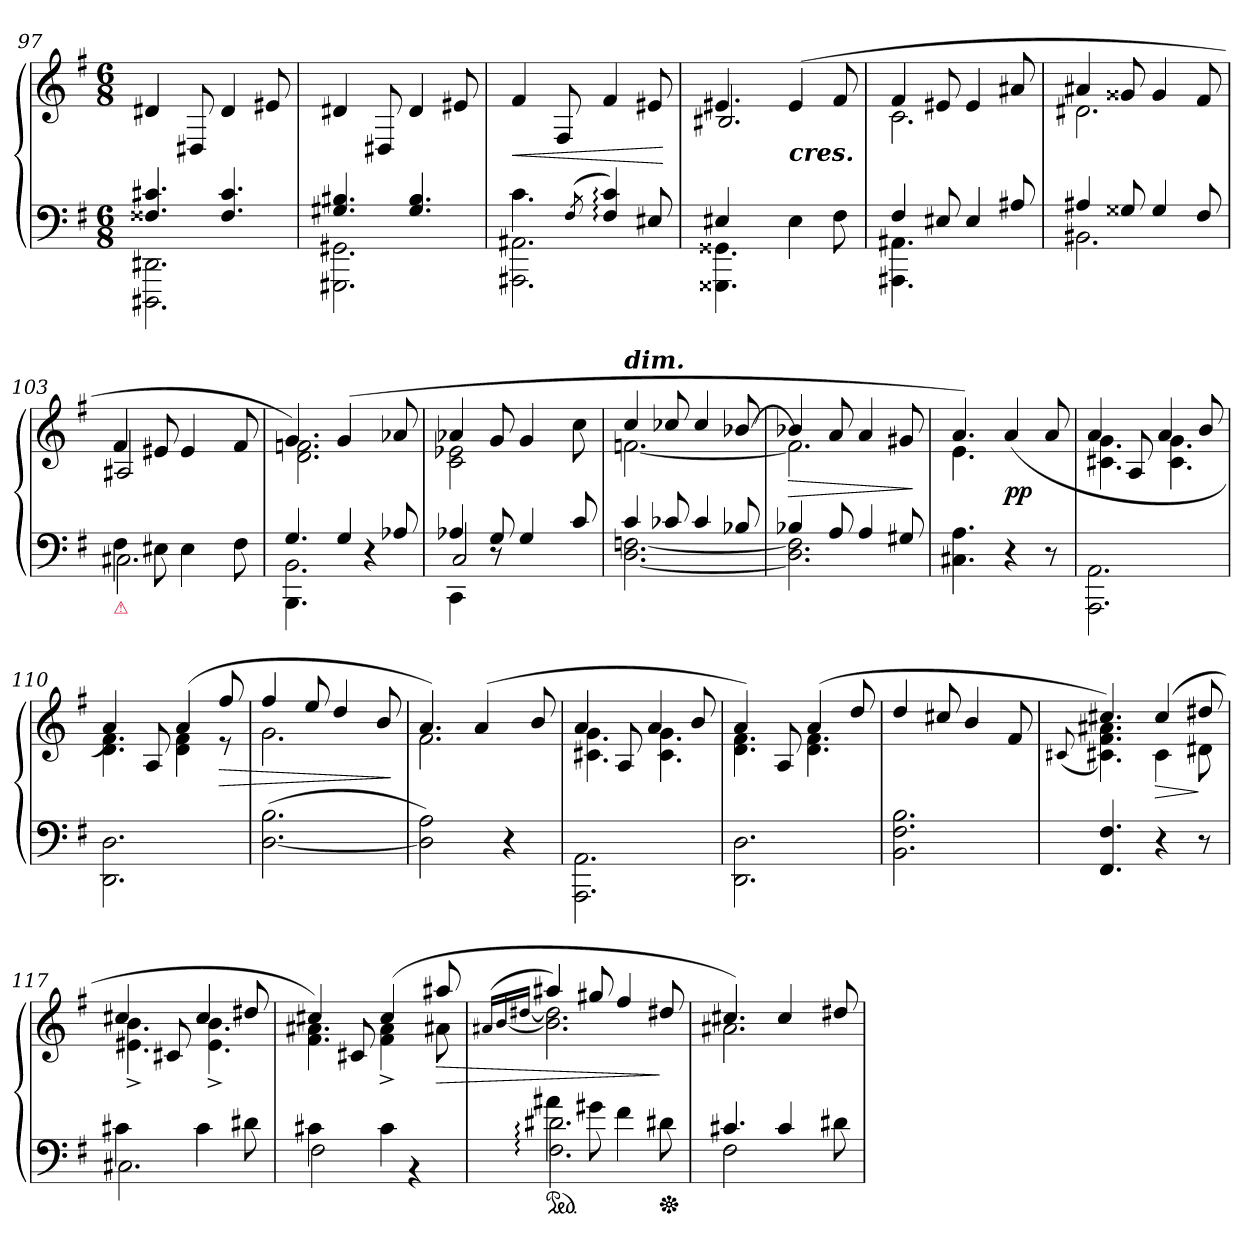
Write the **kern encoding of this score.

**kern	**kern	**dynam
*part1	*part1	*part1
*staff2	*staff1	*staff1/2
*clefF4	*clefG2	*
*k[f#]	*k[f#]	*
*G:	*G:	*
*M6/8	*M6/8	*
=97	=97	=97
*^	*	*
4.F##X 4.c#X	2.DDD#X 2.DD#X	4d#X	.
.	.	8D#X/	.
4.F## 4.c#	.	4d#	.
.	.	8e#X	.
=98	=98	=98	=98
4.G#X 4.B#X	2.GGG#X 2.GG#X	4d#X	.
.	.	8D#X/	.
4.G# 4.B#	.	4d#	.
.	.	8e#X	.
=99	=99	=99	=99
4.c\	2.AAA#X 2.AA#X	4f#	<
.	.	8F#/	.
(<8qF#	.	.	.
4F#: 4c:)	.	4f#:	.
8E#X	.	8e#X	.
*v	*v	*	*
.	.	[
=100	=100	=100
*^	*	*
!	!LO:N:vis=4.	!	!
*	*	*^	*
4E#X	2.GGG##X\ 2.GG##X\	4.e#X	2.B#X/	.
8ryy	.	.	.	.
!	!	!LO:TX:c:Bi:t=cres.	!	!
4E#\	.	(>4e#	.	.
8F#\	.	8f#	.	.
=101	=101	=101	=101	=101
!	!LO:N:vis=4.	!	!	!
4F#	2.AAA#X\ 2.AA#X\	4f#	2.c	.
8E#X	.	8e#X	.	.
4E#/	.	4e#	.	.
8A#X/	.	8a#X	.	.
=102	=102	=102	=102	=102
4A#X	2.BB#X	4a#X	2.d#X	.
8G##X	.	8g##X	.	.
4G##	.	4g##	.	.
8F#	.	8f#	.	.
=103	=103	=103	=103	=103
!LO:TX:b:color=crimson:t=⚠	!	!	!	!
4F#\	2.C#X	4f#	2A#X/	.
8E#X\	.	8e#X	.	.
4E#\	.	4e#	.	.
.	.	.	4ryy	.
8F#\	.	8f#	.	.
=104	=104	=104	=104	=104
*	*^	*	*	*
4.G	2.BB	4.BBB\	4.g)	2.d 2.fn	.
4G/	.	8ryy	(>4g	.	.
.	.	4r	.	.	.
8A-X/	.	.	8a-X	.	.
=105	=105	=105	=105	=105	=105
4A-X	2C/	4CC\	4a-X	2c 2e-X	.
8G	.	8r	8g	.	.
4G/	.	4.ryy	4g	.	.
.	4ryy	.	.	4ryy	.
8c/	.	.	8cc	.	.
*	*v	*v	*	*	*
=106	=106	=106	=106	=106
!	!	!LO:TX:a:Bi:t=dim.	!	!
4c	[2.D [2.Fn	4cc	[2.fn	.
8c-X	.	8cc-X	.	.
4c-	.	4cc-	.	.
8B-X	.	[8b-X	.	.
=107	=107	=107	=107	=107
4B-X	2.D] 2.F]	4b-X]	2.f]	>
8A	.	8a	.	.
4A	.	4a	.	.
8G#X	.	8g#X	.	.
*v	*v	*	*	*
*	*v	*v	*
.	.	]
=108	=108	=108
*	*^	*
4.C#X 4.A	4.a)	4.e	.
4r	(>4a	4.rAyy	pp
8r	8a/	.	.
=109	=109	=109	=109
2.AAA\ 2.AA\	4a	4.c#X 4.g	.
.	8A/	.	.
.	4a	4.c# 4.g	.
.	8b	.	.
=110	=110	=110	=110
2.DD\ 2.D\	4a)	4.d 4.f#	.
.	8A/	.	.
.	(>4a	4d 4f#	.
.	8ff#	8re	>
=111	=111	=111	=111
(>[2.D 2.B	4ff#	2.g	.
.	8ee	.	.
.	4dd	.	.
.	8b	.	.
*	*v	*v	*
.	.	]
=112	=112	=112
*	*^	*
2D] 2A)	4.a)	2.f#	.
.	(>4a	.	.
4r	.	.	.
.	8b	.	.
=113	=113	=113	=113
2.AAA\ 2.AA\	4a	4.c#X 4.g	.
.	8A/	.	.
.	4a	4.c# 4.g	.
.	8b	.	.
=114	=114	=114	=114
2.DD\ 2.D\	4a)	4.d 4.f#	.
.	8A/	.	.
.	(>4a	4.d 4.f#	.
.	8dd	.	.
*	*v	*v	*
=115	=115	=115
2.BB 2.F# 2.B	4dd/	.
.	8cc#X/	.
.	4b/	.
.	8f#	.
=116	=116	=116
*	*^	*
.	.	(<8qqc#X/	.
4.FF# 4.F#	4.cc#X)	4.c#X 4.f# 4.a#X)	.
4r	(>4cc#	4c#	>
8r	8dd#X	8d#X	]
=117	=117	=117	=117
*^	*	*	*
4c#X\	2.C#X	4cc#X	4.e#X^< 4.b^<	.
8ryy	.	8c#X	.	.
4c#\	.	4cc#	4.e#^< 4.b^<	.
8d#X\	.	8dd#X	.	.
=118	=118	=118	=118	=118
4c#X\	2F#	4cc#X)	4.f# 4.a#X	.
8ryy	.	8c#X	.	.
4c#\	.	(>4cc#	4f#^< 4a#^<	.
.	4r	.	.	.
8ryy	.	8aa#X	8a#X	>
=119	=119	=119	=119	=119
.	.	(>16qa#X/LL	.	.
.	.	[<16qb/	.	.
.	.	[<16qdd#X/JJ	.	.
!LO:TX:a:color=crimson:t=⚠	!	!	!	!
*ped	*	*	*	*
4a#X\	2.F#: 2.d#X:	4aa#X)	2.b]: 2.dd#]:	.
8g#X\	.	8gg#X	.	.
4f#\	.	4ff#	.	.
*Xped	*	*	*	*
8d#X\	.	8dd#X	.	]
=120	=120	=120	=120	=120
4.c#X	2F#	4.cc#X)	2.a#X	.
4c#	.	4cc#	.	.
.	4ryy	.	.	.
8d#X	.	8dd#X	.	.
*v	*v	*	*	*
*	*v	*v	*
=	=	=
*-	*-	*-
